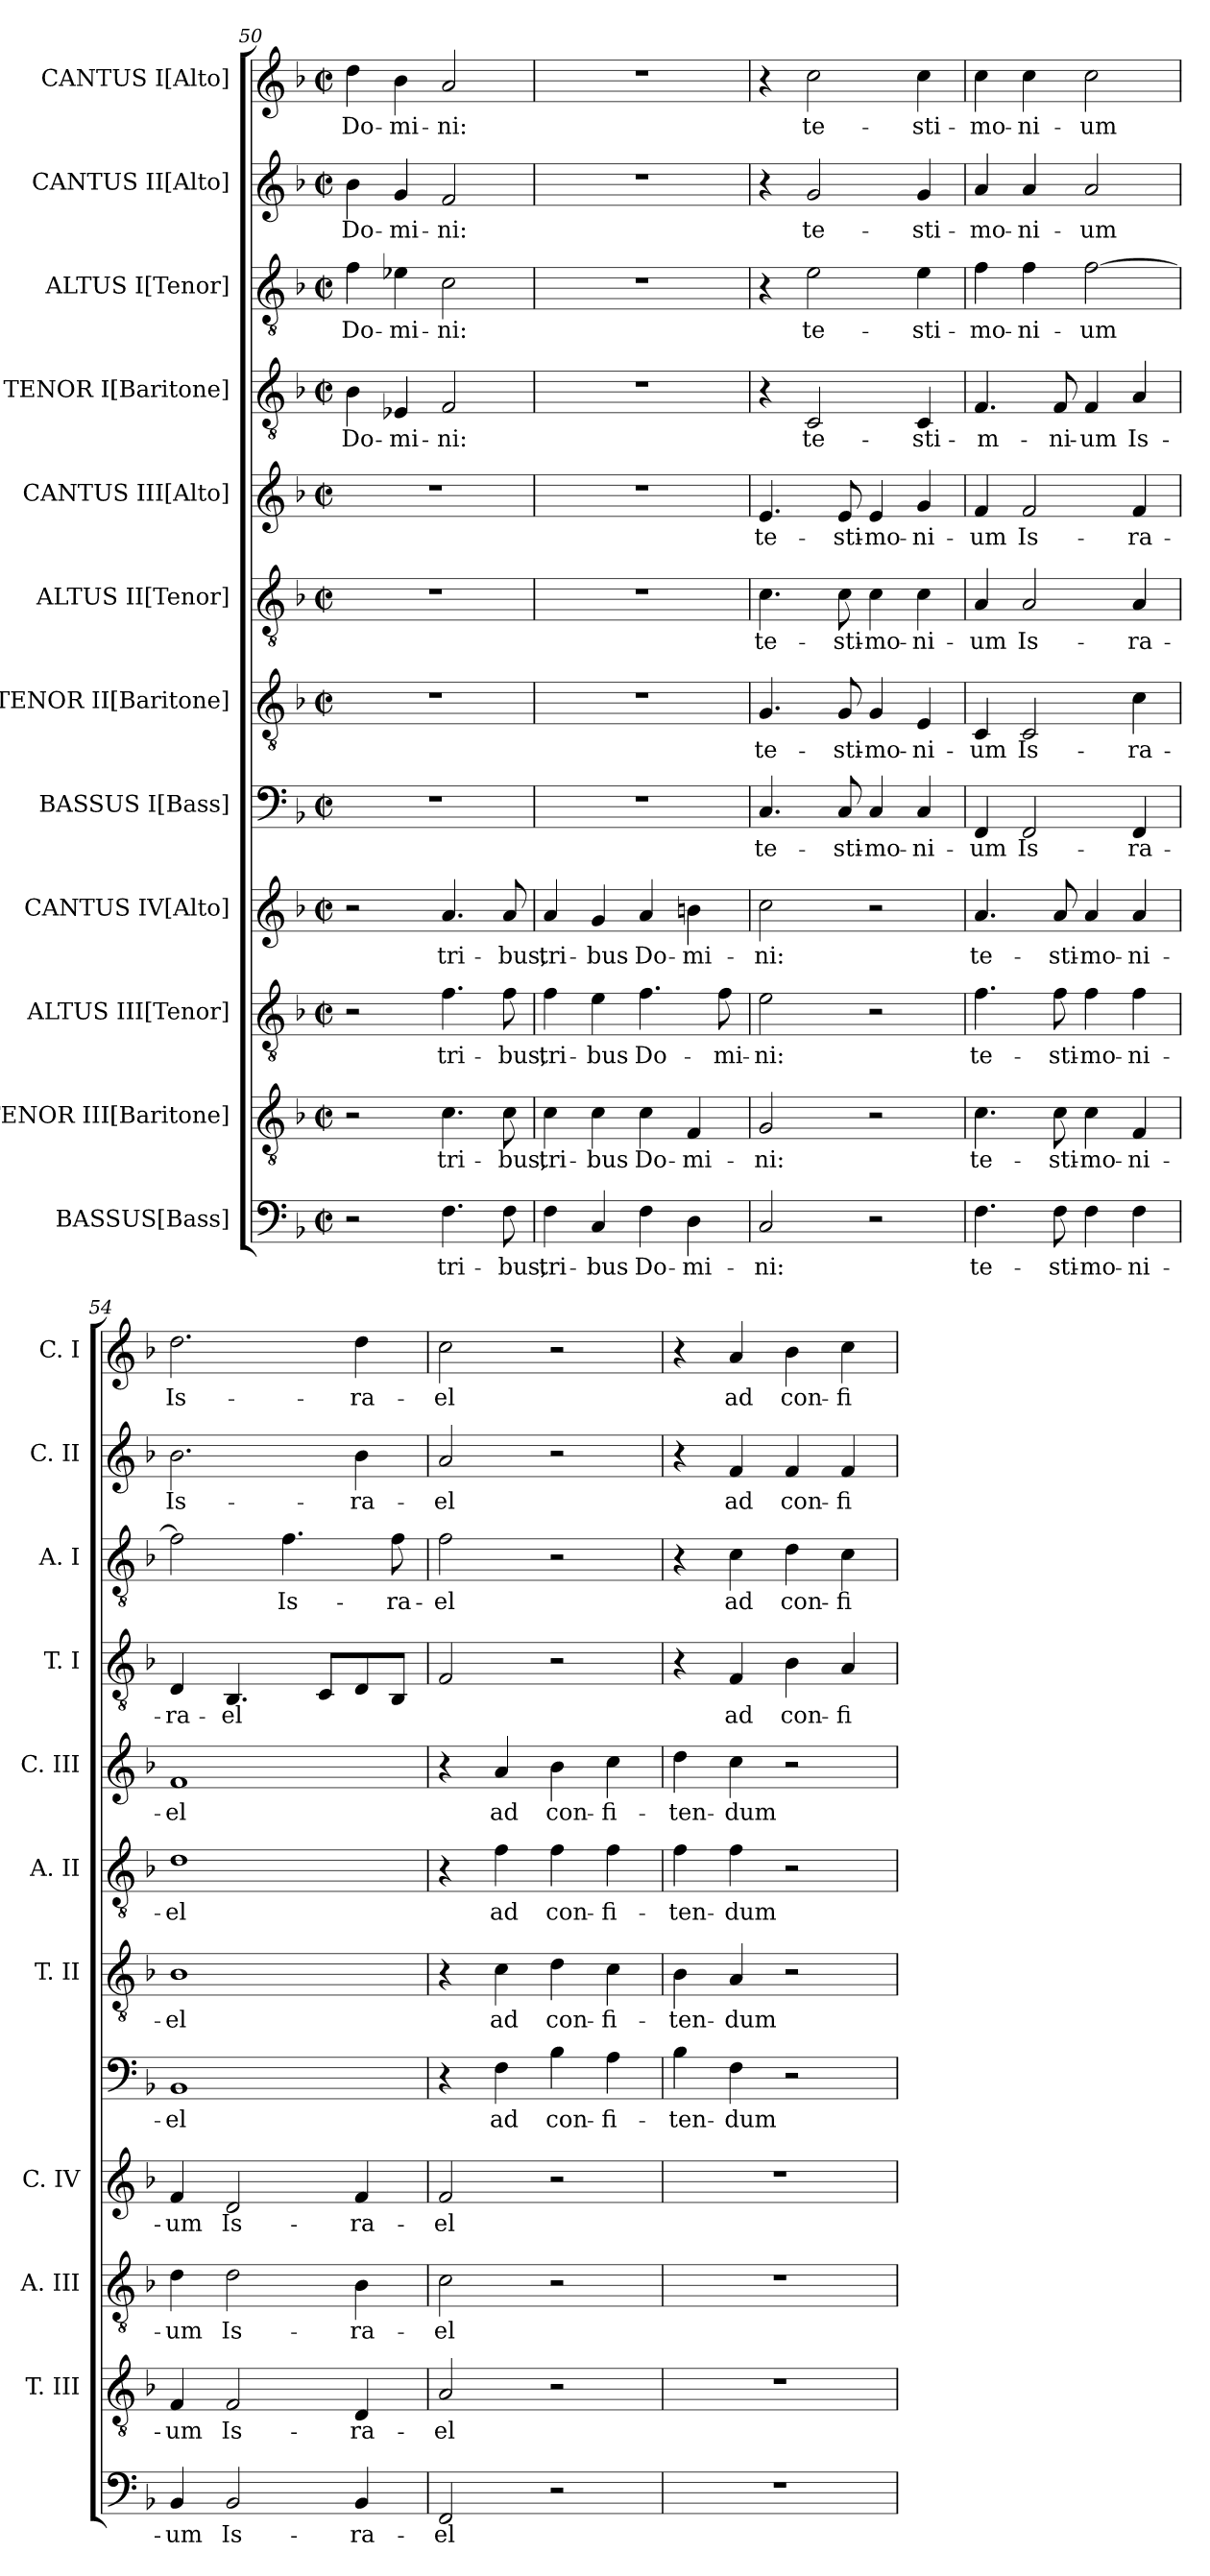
**kern	**text	**kern	**text	**kern	**text	**kern	**text	**kern	**text	**kern	**text	**kern	**text	**kern	**text	**kern	**text	**kern	**text	**kern	**text	**kern	**text
*part12	*part12	*part11	*part11	*part10	*part10	*part9	*part9	*part8	*part8	*part7	*part7	*part6	*part6	*part5	*part5	*part4	*part4	*part3	*part3	*part2	*part2	*part1	*part1
*staff12	*staff12	*staff11	*staff11	*staff10	*staff10	*staff9	*staff9	*staff8	*staff8	*staff7	*staff7	*staff6	*staff6	*staff5	*staff5	*staff4	*staff4	*staff3	*staff3	*staff2	*staff2	*staff1	*staff1
*I"BASSUS[Bass]	*	*I"TENOR III[Baritone]	*	*I"ALTUS III[Tenor]	*	*I"CANTUS IV[Alto]	*	*I"BASSUS I[Bass]	*	*I"TENOR II[Baritone]	*	*I"ALTUS II[Tenor]	*	*I"CANTUS III[Alto]	*	*I"TENOR I[Baritone]	*	*I"ALTUS I[Tenor]	*	*I"CANTUS II[Alto]	*	*I"CANTUS I[Alto]	*
*	*	*I'T. III	*	*I'A. III	*	*I'C. IV	*	*	*	*I'T. II	*	*I'A. II	*	*I'C. III	*	*I'T. I	*	*I'A. I	*	*I'C. II	*	*I'C. I	*
!!LO:PB:g=z
*clefF4	*	*clefGv2	*	*clefGv2	*	*clefG2	*	*clefF4	*	*clefGv2	*	*clefGv2	*	*clefG2	*	*clefGv2	*	*clefGv2	*	*clefG2	*	*clefG2	*
*	*	*ITrd7c12	*	*ITrd7c12	*	*	*	*	*	*ITrd7c12	*	*ITrd7c12	*	*	*	*ITrd7c12	*	*ITrd7c12	*	*	*	*	*
*k[b-]	*	*k[b-]	*	*k[b-]	*	*k[b-]	*	*k[b-]	*	*k[b-]	*	*k[b-]	*	*k[b-]	*	*k[b-]	*	*k[b-]	*	*k[b-]	*	*k[b-]	*
*F:	*	*F:	*	*F:	*	*F:	*	*F:	*	*F:	*	*F:	*	*F:	*	*F:	*	*F:	*	*F:	*	*F:	*
*M2/2	*	*M2/2	*	*M2/2	*	*M2/2	*	*M2/2	*	*M2/2	*	*M2/2	*	*M2/2	*	*M2/2	*	*M2/2	*	*M2/2	*	*M2/2	*
*met(c|)	*	*met(c|)	*	*met(c|)	*	*met(c|)	*	*met(c|)	*	*met(c|)	*	*met(c|)	*	*met(c|)	*	*met(c|)	*	*met(c|)	*	*met(c|)	*	*met(c|)	*
=50	=50	=50	=50	=50	=50	=50	=50	=50	=50	=50	=50	=50	=50	=50	=50	=50	=50	=50	=50	=50	=50	=50	=50
!	!	!	!	!	!	!	!	!	!	!	!	!	!	!	!	!	!LO:LY:b	!	!LO:LY:b	!	!LO:LY:b	!	!LO:LY:b
2r	.	2r	.	2r	.	2r	.	1r	.	1r	.	1r	.	1r	.	4BB-\	Do-	4F\	Do-	4b-\	Do-	4dd\	Do-
!	!	!	!	!	!	!	!	!	!	!	!	!	!	!	!	!	!LO:LY:b	!	!LO:LY:b	!	!LO:LY:b	!	!LO:LY:b
.	.	.	.	.	.	.	.	.	.	.	.	.	.	.	.	4EE-X/	-mi-	4E-X\	-mi-	4g/	-mi-	4b-\	-mi-
!	!LO:LY:b	!	!LO:LY:b	!	!LO:LY:b	!	!LO:LY:b	!	!	!	!	!	!	!	!	!	!LO:LY:b	!	!LO:LY:b	!	!LO:LY:b	!	!LO:LY:b
4.F\	tri-	4.C\	tri-	4.F\	tri-	4.a/	tri-	.	.	.	.	.	.	.	.	2FF/	-ni:	2C\	-ni:	2f/	-ni:	2a/	-ni:
!	!LO:LY:b	!	!LO:LY:b	!	!LO:LY:b	!	!LO:LY:b	!	!	!	!	!	!	!	!	!	!	!	!	!	!	!	!
8F\	-bus,	8C\	-bus,	8F\	-bus,	8a/	-bus,	.	.	.	.	.	.	.	.	.	.	.	.	.	.	.	.
=51	=51	=51	=51	=51	=51	=51	=51	=51	=51	=51	=51	=51	=51	=51	=51	=51	=51	=51	=51	=51	=51	=51	=51
!	!LO:LY:b	!	!LO:LY:b	!	!LO:LY:b	!	!LO:LY:b	!	!	!	!	!	!	!	!	!	!	!	!	!	!	!	!
4F\	tri-	4C\	tri-	4F\	tri-	4a/	tri-	1r	.	1r	.	1r	.	1r	.	1r	.	1r	.	1r	.	1r	.
!	!LO:LY:b	!	!LO:LY:b	!	!LO:LY:b	!	!LO:LY:b	!	!	!	!	!	!	!	!	!	!	!	!	!	!	!	!
4C/	-bus	4C\	-bus	4E\	-bus	4g/	-bus	.	.	.	.	.	.	.	.	.	.	.	.	.	.	.	.
!	!LO:LY:b	!	!LO:LY:b	!	!LO:LY:b	!	!LO:LY:b	!	!	!	!	!	!	!	!	!	!	!	!	!	!	!	!
4F\	Do-	4C\	Do-	4.F\	Do-	4a/	Do-	.	.	.	.	.	.	.	.	.	.	.	.	.	.	.	.
!	!LO:LY:b	!	!LO:LY:b	!	!	!	!LO:LY:b	!	!	!	!	!	!	!	!	!	!	!	!	!	!	!	!
4D\	-mi-	4FF/	-mi-	.	.	4bn\	-mi-	.	.	.	.	.	.	.	.	.	.	.	.	.	.	.	.
!	!	!	!	!	!LO:LY:b	!	!	!	!	!	!	!	!	!	!	!	!	!	!	!	!	!	!
.	.	.	.	8F\	-mi-	.	.	.	.	.	.	.	.	.	.	.	.	.	.	.	.	.	.
=52	=52	=52	=52	=52	=52	=52	=52	=52	=52	=52	=52	=52	=52	=52	=52	=52	=52	=52	=52	=52	=52	=52	=52
!	!LO:LY:b	!	!LO:LY:b	!	!LO:LY:b	!	!LO:LY:b	!	!LO:LY:b	!	!LO:LY:b	!	!LO:LY:b	!	!LO:LY:b	!	!	!	!	!	!	!	!
2C/	-ni:	2GG/	-ni:	2E\	-ni:	2cc\	-ni:	4.C/	te-	4.GG/	te-	4.C\	te-	4.e/	te-	4r	.	4r	.	4r	.	4r	.
!	!	!	!	!	!	!	!	!	!	!	!	!	!	!	!	!	!LO:LY:b	!	!LO:LY:b	!	!LO:LY:b	!	!LO:LY:b
.	.	.	.	.	.	.	.	.	.	.	.	.	.	.	.	2CC/	te-	2E\	te-	2g/	te-	2cc\	te-
!	!	!	!	!	!	!	!	!	!LO:LY:b	!	!LO:LY:b	!	!LO:LY:b	!	!LO:LY:b	!	!	!	!	!	!	!	!
.	.	.	.	.	.	.	.	8C/	-sti-	8GG/	-sti-	8C\	-sti-	8e/	-sti-	.	.	.	.	.	.	.	.
!	!	!	!	!	!	!	!	!	!LO:LY:b	!	!LO:LY:b	!	!LO:LY:b	!	!LO:LY:b	!	!	!	!	!	!	!	!
2r	.	2r	.	2r	.	2r	.	4C/	-mo-	4GG/	-mo-	4C\	-mo-	4e/	-mo-	.	.	.	.	.	.	.	.
!	!	!	!	!	!	!	!	!	!LO:LY:b	!	!LO:LY:b	!	!LO:LY:b	!	!LO:LY:b	!	!LO:LY:b	!	!LO:LY:b	!	!LO:LY:b	!	!LO:LY:b
.	.	.	.	.	.	.	.	4C/	-ni-	4EE/	-ni-	4C\	-ni-	4g/	-ni-	4CC/	-sti-	4E\	-sti-	4g/	-sti-	4cc\	-sti-
=53	=53	=53	=53	=53	=53	=53	=53	=53	=53	=53	=53	=53	=53	=53	=53	=53	=53	=53	=53	=53	=53	=53	=53
!	!LO:LY:b	!	!LO:LY:b	!	!LO:LY:b	!	!LO:LY:b	!	!LO:LY:b	!	!LO:LY:b	!	!LO:LY:b	!	!LO:LY:b	!	!LO:LY:b	!	!LO:LY:b	!	!LO:LY:b	!	!LO:LY:b
4.F\	te-	4.C\	te-	4.F\	te-	4.a/	te-	4FF/	-um	4CC/	-um	4AA/	-um	4f/	-um	4.FF/	-m-	4F\	-mo-	4a/	-mo-	4cc\	-mo-
!	!	!	!	!	!	!	!	!	!LO:LY:b	!	!LO:LY:b	!	!LO:LY:b	!	!LO:LY:b	!	!	!	!LO:LY:b	!	!LO:LY:b	!	!LO:LY:b
.	.	.	.	.	.	.	.	2FF/	Is-	2CC/	Is-	2AA/	Is-	2f/	Is-	.	.	4F\	-ni-	4a/	-ni-	4cc\	-ni-
!	!LO:LY:b	!	!LO:LY:b	!	!LO:LY:b	!	!LO:LY:b	!	!	!	!	!	!	!	!	!	!LO:LY:b	!	!	!	!	!	!
8F\	-sti-	8C\	-sti-	8F\	-sti-	8a/	-sti-	.	.	.	.	.	.	.	.	8FF/	-ni-	.	.	.	.	.	.
!	!LO:LY:b	!	!LO:LY:b	!	!LO:LY:b	!	!LO:LY:b	!	!	!	!	!	!	!	!	!	!LO:LY:b	!	!LO:LY:b	!	!LO:LY:b	!	!LO:LY:b
4F\	-mo-	4C\	-mo-	4F\	-mo-	4a/	-mo-	.	.	.	.	.	.	.	.	4FF/	-um	[>2F\	-um	2a/	-um	2cc\	-um
!	!LO:LY:b	!	!LO:LY:b	!	!LO:LY:b	!	!LO:LY:b	!	!LO:LY:b	!	!LO:LY:b	!	!LO:LY:b	!	!LO:LY:b	!	!LO:LY:b	!	!	!	!	!	!
4F\	-ni-	4FF/	-ni-	4F\	-ni-	4a/	-ni-	4FF/	-ra-	4C\	-ra-	4AA/	-ra-	4f/	-ra-	4AA/	Is-	.	.	.	.	.	.
=54	=54	=54	=54	=54	=54	=54	=54	=54	=54	=54	=54	=54	=54	=54	=54	=54	=54	=54	=54	=54	=54	=54	=54
!	!LO:LY:b	!	!LO:LY:b	!	!LO:LY:b	!	!LO:LY:b	!	!LO:LY:b	!	!LO:LY:b	!	!LO:LY:b	!	!LO:LY:b	!	!LO:LY:b	!	!	!	!LO:LY:b	!	!LO:LY:b
4BB-/	-um	4FF/	-um	4D\	-um	4f/	-um	1BB-	-el	1BB-	-el	1D	-el	1f	-el	4DD/	-ra-	2F\]	.	2.b-\	Is-	2.dd\	Is-
!	!LO:LY:b	!	!LO:LY:b	!	!LO:LY:b	!	!LO:LY:b	!	!	!	!	!	!	!	!	!	!LO:LY:b	!	!	!	!	!	!
2BB-/	Is-	2FF/	Is-	2D\	Is-	2d/	Is-	.	.	.	.	.	.	.	.	4.BBB-/	-el	.	.	.	.	.	.
!	!	!	!	!	!	!	!	!	!	!	!	!	!	!	!	!	!	!	!LO:LY:b	!	!	!	!
.	.	.	.	.	.	.	.	.	.	.	.	.	.	.	.	.	.	4.F\	Is-	.	.	.	.
.	.	.	.	.	.	.	.	.	.	.	.	.	.	.	.	8CC/L	.	.	.	.	.	.	.
!	!LO:LY:b	!	!LO:LY:b	!	!LO:LY:b	!	!LO:LY:b	!	!	!	!	!	!	!	!	!	!	!	!	!	!LO:LY:b	!	!LO:LY:b
4BB-/	-ra-	4DD/	-ra-	4BB-\	-ra-	4f/	-ra-	.	.	.	.	.	.	.	.	8DD/	.	.	.	4b-\	-ra-	4dd\	-ra-
!	!	!	!	!	!	!	!	!	!	!	!	!	!	!	!	!	!	!	!LO:LY:b	!	!	!	!
.	.	.	.	.	.	.	.	.	.	.	.	.	.	.	.	8BBB-/J	.	8F\	-ra-	.	.	.	.
=55	=55	=55	=55	=55	=55	=55	=55	=55	=55	=55	=55	=55	=55	=55	=55	=55	=55	=55	=55	=55	=55	=55	=55
!	!LO:LY:b	!	!LO:LY:b	!	!LO:LY:b	!	!LO:LY:b	!	!	!	!	!	!	!	!	!	!	!	!LO:LY:b	!	!LO:LY:b	!	!LO:LY:b
2FF/	-el	2AA/	-el	2C\	-el	2f/	-el	4r	.	4r	.	4r	.	4r	.	2FF/	.	2F\	-el	2a/	-el	2cc\	-el
!	!	!	!	!	!	!	!	!	!LO:LY:b	!	!LO:LY:b	!	!LO:LY:b	!	!LO:LY:b	!	!	!	!	!	!	!	!
.	.	.	.	.	.	.	.	4F\	ad	4C\	ad	4F\	ad	4a/	ad	.	.	.	.	.	.	.	.
!	!	!	!	!	!	!	!	!	!LO:LY:b	!	!LO:LY:b	!	!LO:LY:b	!	!LO:LY:b	!	!	!	!	!	!	!	!
2r	.	2r	.	2r	.	2r	.	4B-\	con-	4D\	con-	4F\	con-	4b-\	con-	2r	.	2r	.	2r	.	2r	.
!	!	!	!	!	!	!	!	!	!LO:LY:b	!	!LO:LY:b	!	!LO:LY:b	!	!LO:LY:b	!	!	!	!	!	!	!	!
.	.	.	.	.	.	.	.	4A\	-fi-	4C\	-fi-	4F\	-fi-	4cc\	-fi-	.	.	.	.	.	.	.	.
=56	=56	=56	=56	=56	=56	=56	=56	=56	=56	=56	=56	=56	=56	=56	=56	=56	=56	=56	=56	=56	=56	=56	=56
!	!	!	!	!	!	!	!	!	!LO:LY:b	!	!LO:LY:b	!	!LO:LY:b	!	!LO:LY:b	!	!	!	!	!	!	!	!
1r	.	1r	.	1r	.	1r	.	4B-\	-ten-	4BB-\	-ten-	4F\	-ten-	4dd\	-ten-	4r	.	4r	.	4r	.	4r	.
!	!	!	!	!	!	!	!	!	!LO:LY:b	!	!LO:LY:b	!	!LO:LY:b	!	!LO:LY:b	!	!LO:LY:b	!	!LO:LY:b	!	!LO:LY:b	!	!LO:LY:b
.	.	.	.	.	.	.	.	4F\	-dum	4AA/	-dum	4F\	-dum	4cc\	-dum	4FF/	ad	4C\	ad	4f/	ad	4a/	ad
!	!	!	!	!	!	!	!	!	!	!	!	!	!	!	!	!	!LO:LY:b	!	!LO:LY:b	!	!LO:LY:b	!	!LO:LY:b
.	.	.	.	.	.	.	.	2r	.	2r	.	2r	.	2r	.	4BB-\	con-	4D\	con-	4f/	con-	4b-\	con-
!	!	!	!	!	!	!	!	!	!	!	!	!	!	!	!	!	!LO:LY:b	!	!LO:LY:b	!	!LO:LY:b	!	!LO:LY:b
.	.	.	.	.	.	.	.	.	.	.	.	.	.	.	.	4AA/	-fi-	4C\	-fi-	4f/	-fi-	4cc\	-fi-
=	=	=	=	=	=	=	=	=	=	=	=	=	=	=	=	=	=	=	=	=	=	=	=
*-	*-	*-	*-	*-	*-	*-	*-	*-	*-	*-	*-	*-	*-	*-	*-	*-	*-	*-	*-	*-	*-	*-	*-
